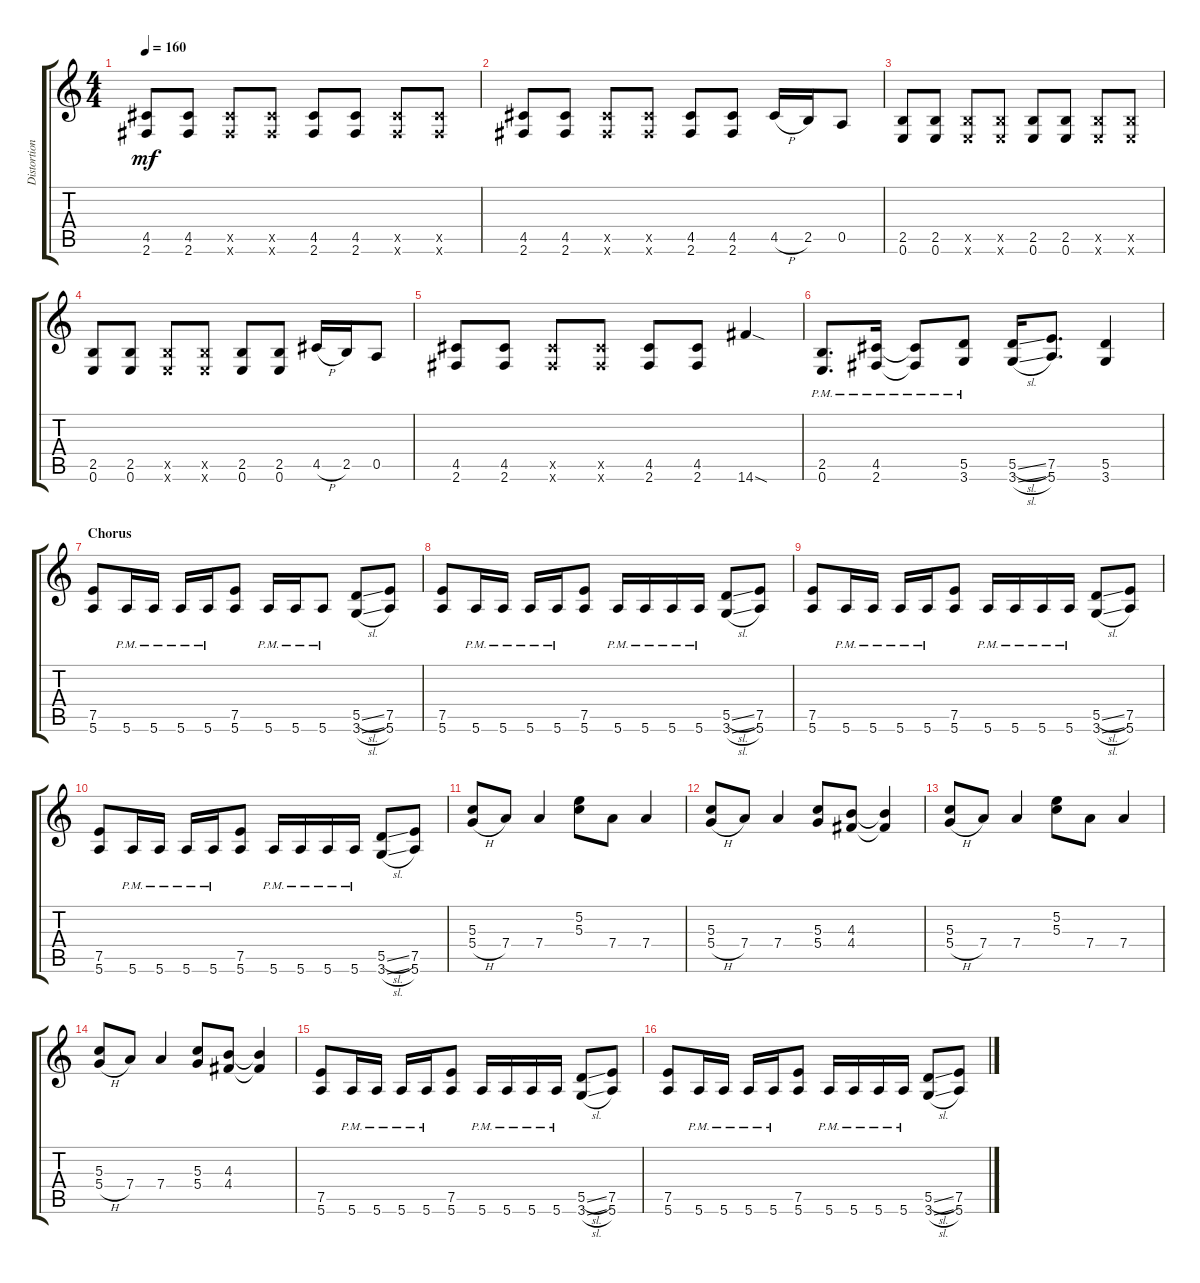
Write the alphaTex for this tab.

\track ("Distortion Guitar" "Distortion") {instrument distortionguitar}
\staff {score tabs}
\tuning (E4 B3 G3 D3 A2 E2) {hide}
\ts (4 4)
\tempo 160
\clef g2
\ks c
(4.5 2.6).8{dy mf} (4.5 2.6).8 (4.5{x} 2.6{x}).8 (4.5{x} 2.6{x}).8 (4.5 2.6).8 (4.5 2.6).8 (4.5{x} 2.6{x}).8 (4.5{x} 2.6{x}).8 |
(4.5 2.6).8 (4.5 2.6).8 (4.5{x} 2.6{x}).8 (4.5{x} 2.6{x}).8 (4.5 2.6).8 (4.5 2.6).8 4.5{h}.16 2.5.16 0.5.8 |
(2.5 0.6).8 (2.5 0.6).8 (2.5{x} 0.6{x}).8 (2.5{x} 0.6{x}).8 (2.5 0.6).8 (2.5 0.6).8 (2.5{x} 0.6{x}).8 (2.5{x} 0.6{x}).8 |
(2.5 0.6).8 (2.5 0.6).8 (2.5{x} 0.6{x}).8 (2.5{x} 0.6{x}).8 (2.5 0.6).8 (2.5 0.6).8 4.5{h}.16 2.5.16 0.5.8 |
(4.5 2.6).8 (4.5 2.6).8 (4.5{x} 2.6{x}).8 (4.5{x} 2.6{x}).8 (4.5 2.6).8 (4.5 2.6).8 14.6{sod}.4 |
(2.5{pm} 0.6{pm}).8{d} (4.5{pm} 2.6{pm}).16 (4.5{pm t} 2.6{pm t}).8 (5.5{pm} 3.6{pm}).8 (5.5{sl} 3.6{sl}).16 (7.5 5.6).8{d} (5.5 3.6).4 |
\section ("" "Chorus")
(7.5 5.6).8 5.6{pm}.16 5.6{pm}.16 5.6{pm}.16 5.6{pm}.16 (7.5 5.6).8 5.6{pm}.16 5.6{pm}.16 5.6{pm}.8 (5.5{sl} 3.6{sl}).8 (7.5 5.6).8 |
(7.5 5.6).8 5.6{pm}.16 5.6{pm}.16 5.6{pm}.16 5.6{pm}.16 (7.5 5.6).8 5.6{pm}.16 5.6{pm}.16 5.6{pm}.16 5.6{pm}.16 (5.5{sl} 3.6{sl}).8 (7.5 5.6).8 |
(7.5 5.6).8 5.6{pm}.16 5.6{pm}.16 5.6{pm}.16 5.6{pm}.16 (7.5 5.6).8 5.6{pm}.16 5.6{pm}.16 5.6{pm}.16 5.6{pm}.16 (5.5{sl} 3.6{sl}).8 (7.5 5.6).8 |
(7.5 5.6).8 5.6{pm}.16 5.6{pm}.16 5.6{pm}.16 5.6{pm}.16 (7.5 5.6).8 5.6{pm}.16 5.6{pm}.16 5.6{pm}.16 5.6{pm}.16 (5.5{sl} 3.6{sl}).8 (7.5 5.6).8 |
(5.3 5.4{h}).8 7.4.8 7.4.4 (5.2 5.3).8 7.4.8 7.4.4 |
(5.3 5.4{h}).8 7.4.8 7.4.4 (5.3 5.4).8 (4.3 4.4).8 (4.3{t} 4.4{t}).4 |
(5.3 5.4{h}).8 7.4.8 7.4.4 (5.2 5.3).8 7.4.8 7.4.4 |
(5.3 5.4{h}).8 7.4.8 7.4.4 (5.3 5.4).8 (4.3 4.4).8 (4.3{t} 4.4{t}).4 |
(7.5 5.6).8 5.6{pm}.16 5.6{pm}.16 5.6{pm}.16 5.6{pm}.16 (7.5 5.6).8 5.6{pm}.16 5.6{pm}.16 5.6{pm}.16 5.6{pm}.16 (5.5{sl} 3.6{sl}).8 (7.5 5.6).8 |
(7.5 5.6).8 5.6{pm}.16 5.6{pm}.16 5.6{pm}.16 5.6{pm}.16 (7.5 5.6).8 5.6{pm}.16 5.6{pm}.16 5.6{pm}.16 5.6{pm}.16 (5.5{sl} 3.6{sl}).8 (7.5 5.6).8
